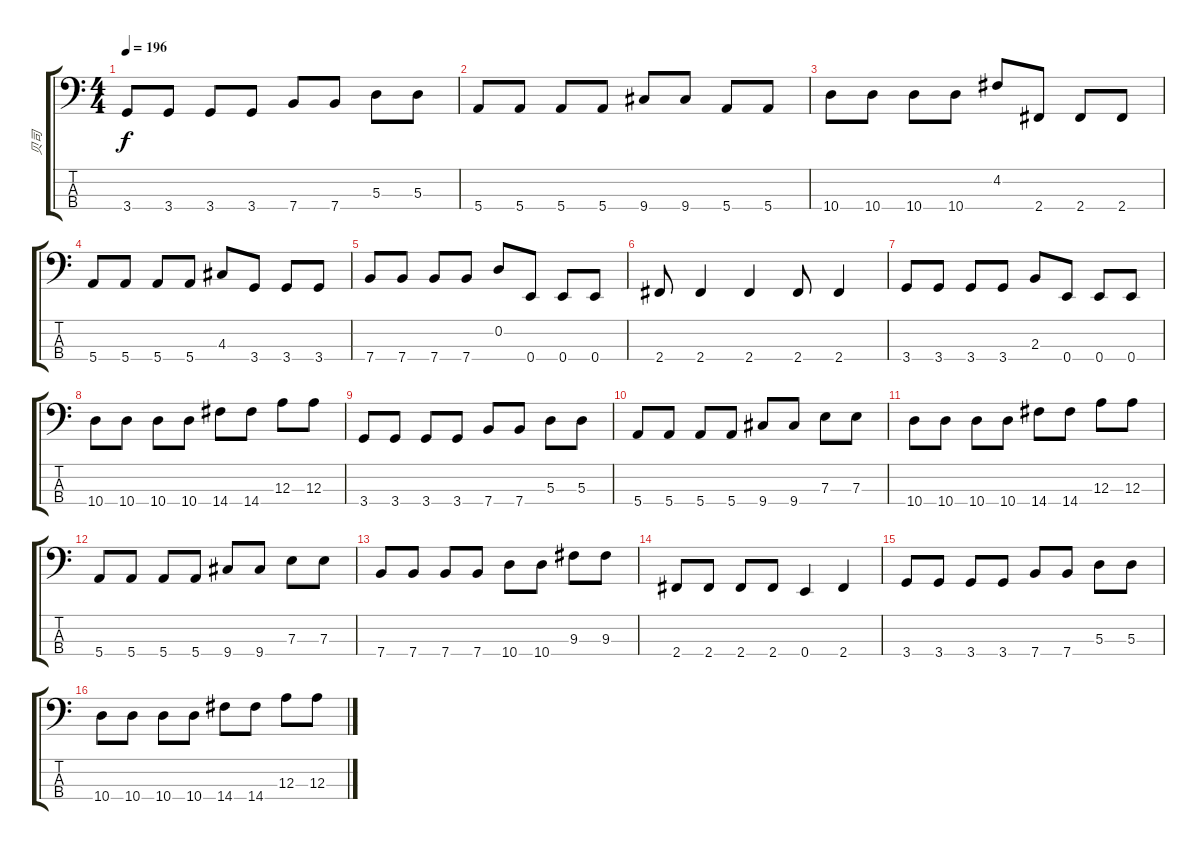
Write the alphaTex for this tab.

\track ("贝司" "贝司") {instrument electricbassfinger}
\staff {score tabs}
\tuning (G2 D2 A1 E1) {hide}
\ts (4 4)
\tempo 196
\clef f4
\ks c
3.4.8{dy f} 3.4.8 3.4.8 3.4.8 7.4.8 7.4.8 5.3.8 5.3.8 |
5.4.8 5.4.8 5.4.8 5.4.8 9.4.8 9.4.8 5.4.8 5.4.8 |
10.4.8 10.4.8 10.4.8 10.4.8 4.2.8 2.4.8 2.4.8 2.4.8 |
5.4.8 5.4.8 5.4.8 5.4.8 4.3.8 3.4.8 3.4.8 3.4.8 |
7.4.8 7.4.8 7.4.8 7.4.8 0.2.8 0.4.8 0.4.8 0.4.8 |
2.4.8 2.4.4 2.4.4 2.4.8 2.4.4 |
3.4.8 3.4.8 3.4.8 3.4.8 2.3.8 0.4.8 0.4.8 0.4.8 |
10.4.8 10.4.8 10.4.8 10.4.8 14.4.8 14.4.8 12.3.8 12.3.8 |
3.4.8 3.4.8 3.4.8 3.4.8 7.4.8 7.4.8 5.3.8 5.3.8 |
5.4.8 5.4.8 5.4.8 5.4.8 9.4.8 9.4.8 7.3.8 7.3.8 |
10.4.8 10.4.8 10.4.8 10.4.8 14.4.8 14.4.8 12.3.8 12.3.8 |
5.4.8 5.4.8 5.4.8 5.4.8 9.4.8 9.4.8 7.3.8 7.3.8 |
7.4.8 7.4.8 7.4.8 7.4.8 10.4.8 10.4.8 9.3.8 9.3.8 |
2.4.8 2.4.8 2.4.8 2.4.8 0.4.4 2.4.4 |
3.4.8 3.4.8 3.4.8 3.4.8 7.4.8 7.4.8 5.3.8 5.3.8 |
10.4.8 10.4.8 10.4.8 10.4.8 14.4.8 14.4.8 12.3.8 12.3.8
